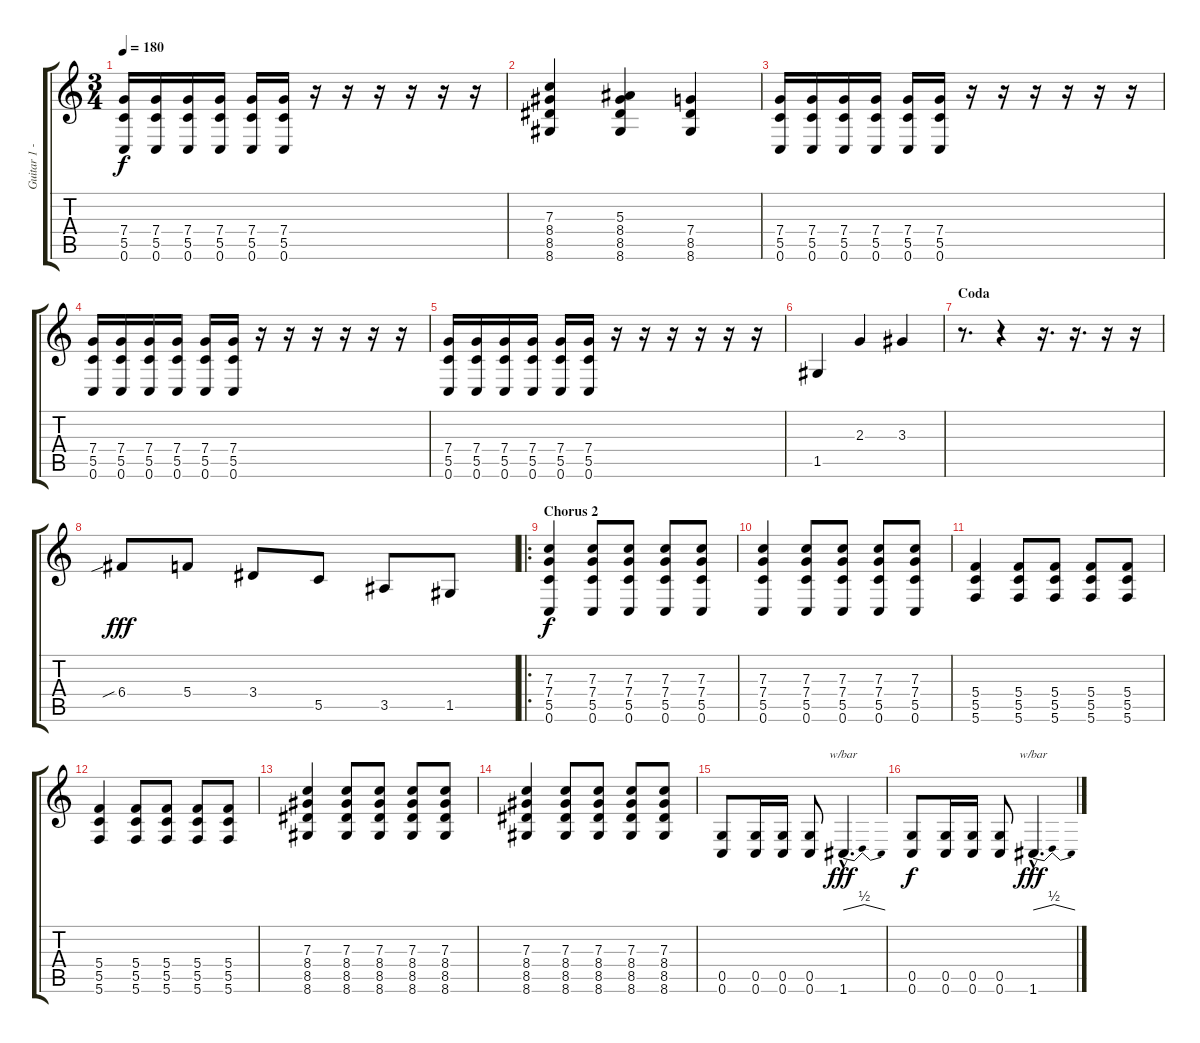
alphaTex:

\track ("Guitar 1 - Mario" "Guitar 1 -") {instrument distortionguitar}
\staff {score tabs}
\tuning (D4 A3 F3 C3 G2 C2) {hide}
\ts (3 4)
\tempo 180
\clef g2
\ks c
(7.4 5.5 0.6).16{dy f} (7.4 5.5 0.6).16 (7.4 5.5 0.6).16 (7.4 5.5 0.6).16 (7.4 5.5 0.6).16 (7.4 5.5 0.6).16 r.16 r.16 r.16 r.16 r.16 r.16 |
(7.3 8.4 8.5 8.6).4 (5.3 8.4 8.5 8.6).4 (7.4 8.5 8.6).4 |
(7.4 5.5 0.6).16 (7.4 5.5 0.6).16 (7.4 5.5 0.6).16 (7.4 5.5 0.6).16 (7.4 5.5 0.6).16 (7.4 5.5 0.6).16 r.16 r.16 r.16 r.16 r.16 r.16 |
(7.4 5.5 0.6).16 (7.4 5.5 0.6).16 (7.4 5.5 0.6).16 (7.4 5.5 0.6).16 (7.4 5.5 0.6).16 (7.4 5.5 0.6).16 r.16 r.16 r.16 r.16 r.16 r.16 |
(7.4 5.5 0.6).16 (7.4 5.5 0.6).16 (7.4 5.5 0.6).16 (7.4 5.5 0.6).16 (7.4 5.5 0.6).16 (7.4 5.5 0.6).16 r.16 r.16 r.16 r.16 r.16 r.16 |
1.5.4 2.3.4 3.3.4 |
\section ("" "Coda")
r.8{d} r.4 r.16{d} r.16{d} r.16 r.16 |
6.4{sib}.8{dy fff} 5.4.8 3.4.8 5.5.8 3.5.8 1.5.8 |
\ro
\section ("" "Chorus 2")
(7.3 7.4 5.5 0.6).4{dy f} (7.3 7.4 5.5 0.6).8 (7.3 7.4 5.5 0.6).8 (7.3 7.4 5.5 0.6).8 (7.3 7.4 5.5 0.6).8 |
(7.3 7.4 5.5 0.6).4 (7.3 7.4 5.5 0.6).8 (7.3 7.4 5.5 0.6).8 (7.3 7.4 5.5 0.6).8 (7.3 7.4 5.5 0.6).8 |
(5.4 5.5 5.6).4 (5.4 5.5 5.6).8 (5.4 5.5 5.6).8 (5.4 5.5 5.6).8 (5.4 5.5 5.6).8 |
(5.4 5.5 5.6).4 (5.4 5.5 5.6).8 (5.4 5.5 5.6).8 (5.4 5.5 5.6).8 (5.4 5.5 5.6).8 |
(7.3 8.4 8.5 8.6).4 (7.3 8.4 8.5 8.6).8 (7.3 8.4 8.5 8.6).8 (7.3 8.4 8.5 8.6).8 (7.3 8.4 8.5 8.6).8 |
(7.3 8.4 8.5 8.6).4 (7.3 8.4 8.5 8.6).8 (7.3 8.4 8.5 8.6).8 (7.3 8.4 8.5 8.6).8 (7.3 8.4 8.5 8.6).8 |
(0.5 0.6).8 (0.5 0.6).16 (0.5 0.6).16 (0.5 0.6).8 1.6{hac}.4{d tbe (dip default 0 0 30 2 60 0) dy fff} |
(0.5 0.6).8{dy f} (0.5 0.6).16 (0.5 0.6).16 (0.5 0.6).8 1.6{hac}.4{d tbe (dip default 0 0 30 2 60 0) dy fff}
